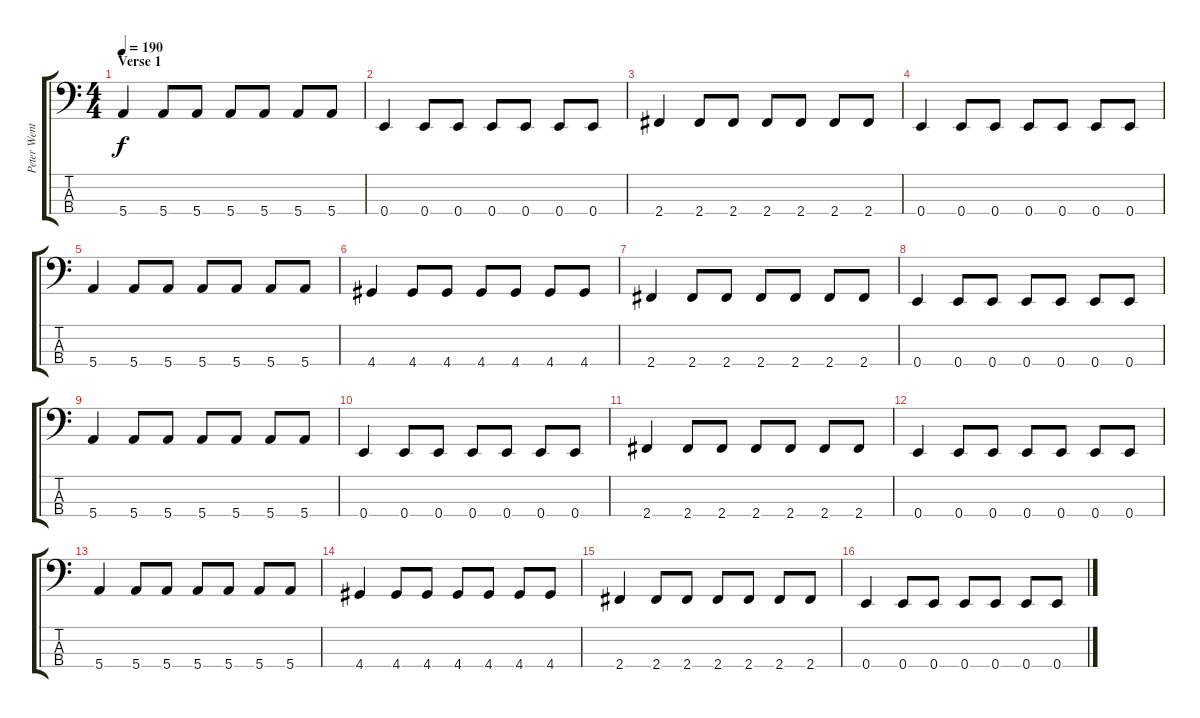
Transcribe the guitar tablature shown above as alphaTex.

\track ("Peter Wentz (Bass)" "Peter Went") {instrument electricbasspick}
\staff {score tabs}
\tuning (G2 D2 A1 E1) {hide}
\ts (4 4)
\section ("" "Verse 1")
\tempo 190
\clef f4
\ks c
5.4.4{dy f} 5.4.8 5.4.8 5.4.8 5.4.8 5.4.8 5.4.8 |
0.4.4 0.4.8 0.4.8 0.4.8 0.4.8 0.4.8 0.4.8 |
2.4.4 2.4.8 2.4.8 2.4.8 2.4.8 2.4.8 2.4.8 |
0.4.4 0.4.8 0.4.8 0.4.8 0.4.8 0.4.8 0.4.8 |
5.4.4 5.4.8 5.4.8 5.4.8 5.4.8 5.4.8 5.4.8 |
4.4.4 4.4.8 4.4.8 4.4.8 4.4.8 4.4.8 4.4.8 |
2.4.4 2.4.8 2.4.8 2.4.8 2.4.8 2.4.8 2.4.8 |
0.4.4 0.4.8 0.4.8 0.4.8 0.4.8 0.4.8 0.4.8 |
5.4.4 5.4.8 5.4.8 5.4.8 5.4.8 5.4.8 5.4.8 |
0.4.4 0.4.8 0.4.8 0.4.8 0.4.8 0.4.8 0.4.8 |
2.4.4 2.4.8 2.4.8 2.4.8 2.4.8 2.4.8 2.4.8 |
0.4.4 0.4.8 0.4.8 0.4.8 0.4.8 0.4.8 0.4.8 |
5.4.4 5.4.8 5.4.8 5.4.8 5.4.8 5.4.8 5.4.8 |
4.4.4 4.4.8 4.4.8 4.4.8 4.4.8 4.4.8 4.4.8 |
2.4.4 2.4.8 2.4.8 2.4.8 2.4.8 2.4.8 2.4.8 |
0.4.4 0.4.8 0.4.8 0.4.8 0.4.8 0.4.8 0.4.8
